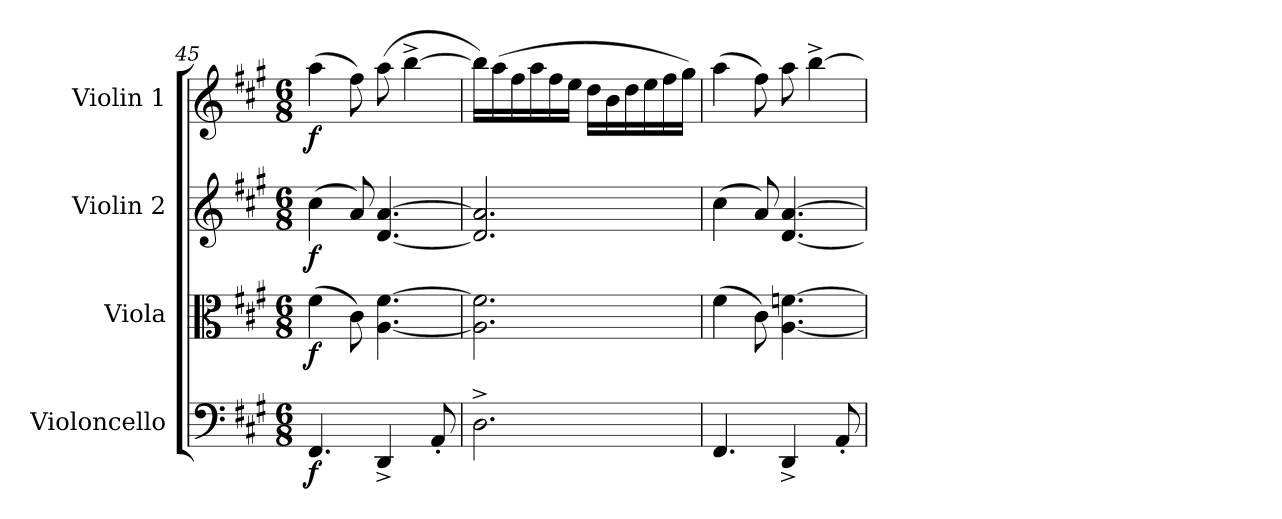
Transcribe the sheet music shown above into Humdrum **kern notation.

**kern	**dynam	**kern	**dynam	**kern	**dynam	**kern	**dynam
*part4	*part4	*part3	*part3	*part2	*part2	*part1	*part1
*staff4	*staff4	*staff3	*staff3	*staff2	*staff2	*staff1	*staff1
*I"Violoncello	*	*I"Viola	*	*I"Violin 2	*	*I"Violin 1	*
*I'Vc	*	*I'Vla	*	*I'Vln	*	*I'Vln	*
*clefF4	*	*clefC3	*	*clefG2	*	*clefG2	*
*k[f#c#g#]	*	*k[f#c#g#]	*	*k[f#c#g#]	*	*k[f#c#g#]	*
*M6/8	*	*M6/8	*	*M6/8	*	*M6/8	*
=45	=45	=45	=45	=45	=45	=45	=45
!	!LO:DY:b	!	!LO:DY:b	!	!LO:DY:b	!	!LO:DY:b
4.FF#/	f	(4f#\	f	(4cc#\	f	(4aa\	f
.	.	8c#\)	.	8a/)	.	8ff#\)	.
4DD^/	.	[4.A\ [4.f#\	.	[4.d/ [4.a/	.	(8aa\	.
.	.	.	.	.	.	[4bb^\	.
8AA'/	.	.	.	.	.	.	.
!!LO:PB:g=z
=46	=46	=46	=46	=46	=46	=46	=46
2.D^\	.	2.A\] 2.f#\]	.	2.d/] 2.a/]	.	16bb\LL])	.
.	.	.	.	.	.	(16aa\	.
.	.	.	.	.	.	16ff#\	.
.	.	.	.	.	.	16aa\	.
.	.	.	.	.	.	16ff#\	.
.	.	.	.	.	.	16ee\JJ	.
.	.	.	.	.	.	16dd\LL	.
.	.	.	.	.	.	16b\	.
.	.	.	.	.	.	16dd\	.
.	.	.	.	.	.	16ee\	.
.	.	.	.	.	.	16ff#\	.
.	.	.	.	.	.	16gg#\JJ)	.
=47	=47	=47	=47	=47	=47	=47	=47
4.FF#/	.	(4f#\	.	(4cc#\	.	(4aa\	.
.	.	8c#\)	.	8a/)	.	8ff#\)	.
4DD^>/	.	[4.A\ [4.fn\	.	[4.d/ [4.a/	.	8aa\	.
.	.	.	.	.	.	[4bb^\	.
8AA'/	.	.	.	.	.	.	.
=	=	=	=	=	=	=	=
*-	*-	*-	*-	*-	*-	*-	*-
